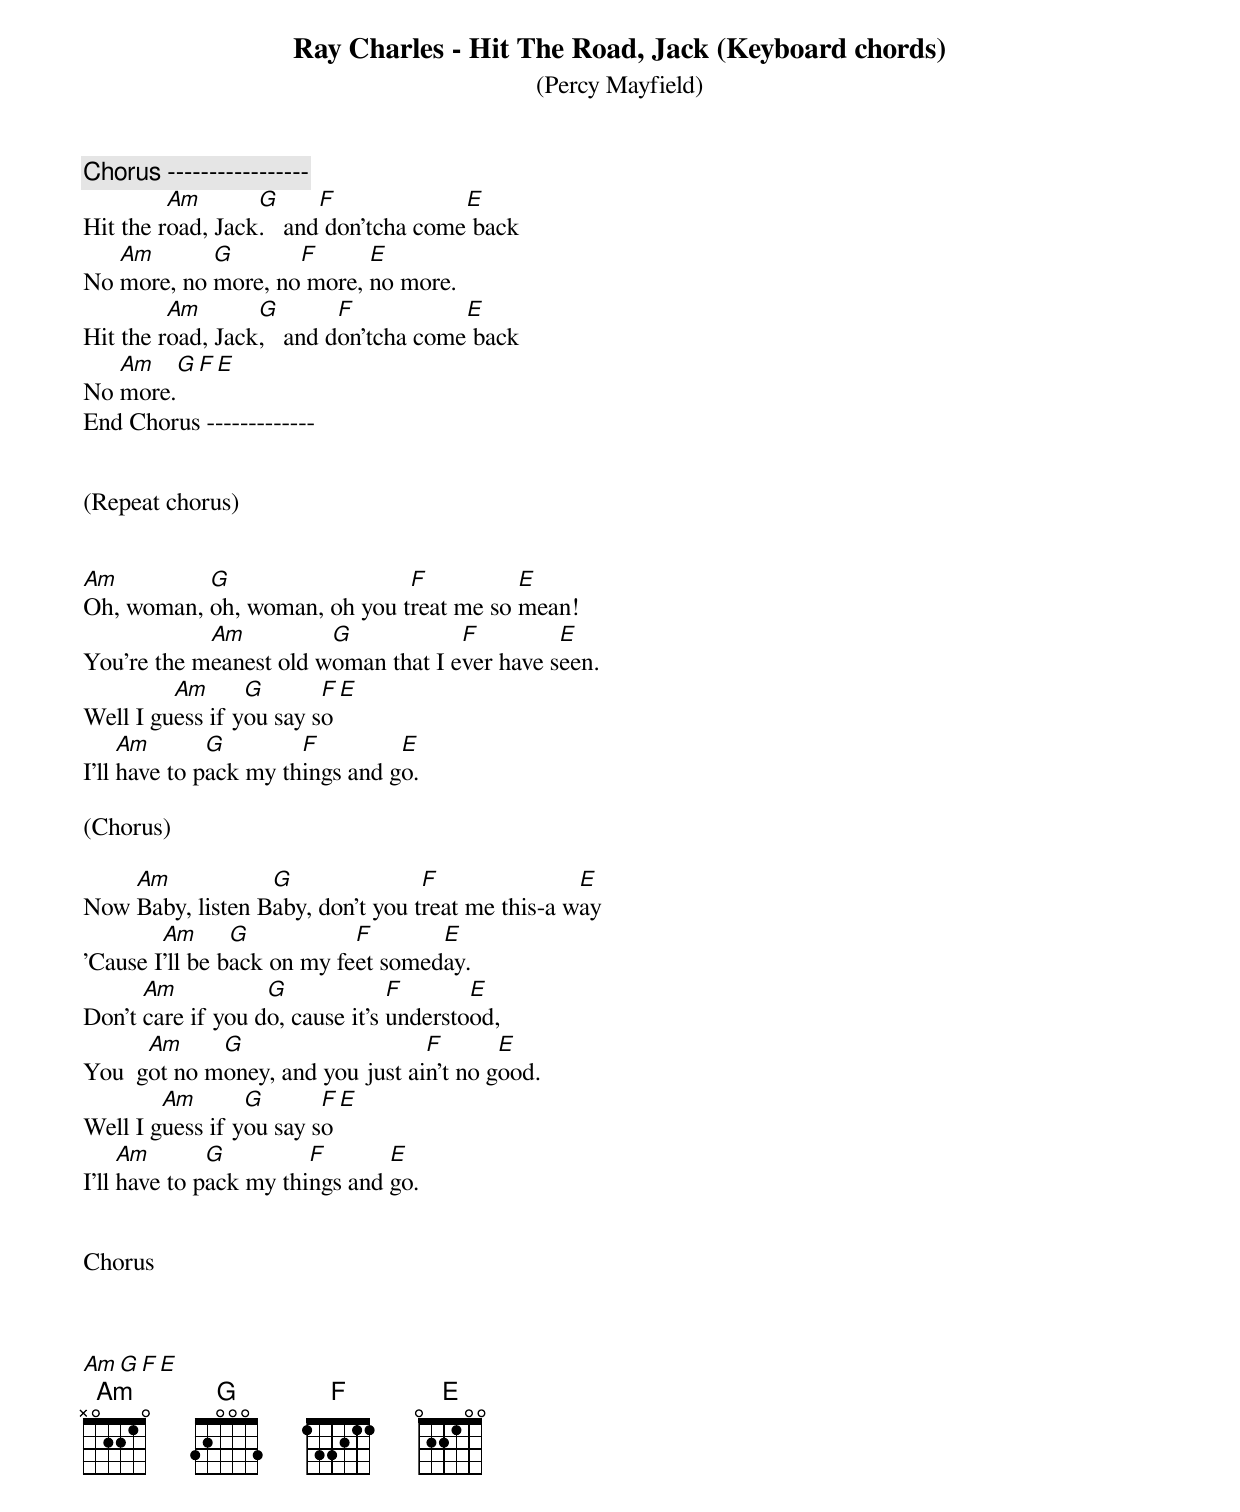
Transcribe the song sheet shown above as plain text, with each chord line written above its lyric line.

Ray Charles - Hit The Road, Jack (Keyboard chords)
(Percy Mayfield)

Chorus -----------------
         Am       G      F             E
Hit the road, Jack.   and don'tcha come back
   Am       G       F      E
No more, no more, no more, no more.
         Am       G        F           E
Hit the road, Jack,   and don'tcha come back
   Am    G   F   E
No more.
End Chorus -------------


(Repeat chorus)


Am         G                  F          E
Oh, woman, oh, woman, oh you treat me so mean!
            Am          G            F         E
You're the meanest old woman that I ever have seen.
         Am      G       F     E
Well I guess if you say so
     Am       G        F         E
I'll have to pack my things and go.

(Chorus)

    Am            G               F               E
Now Baby, listen Baby, don't you treat me this-a way
        Am      G           F       E
'Cause I'll be back on my feet someday.
      Am           G             F       E
Don't care if you do, cause it's understood,
      Am     G                    F       E
You  got no money, and you just ain't no good.
        Am       G       F   E
Well I guess if you say so
     Am       G         F       E
I'll have to pack my things and go.


Chorus



  Am     G      F      E
